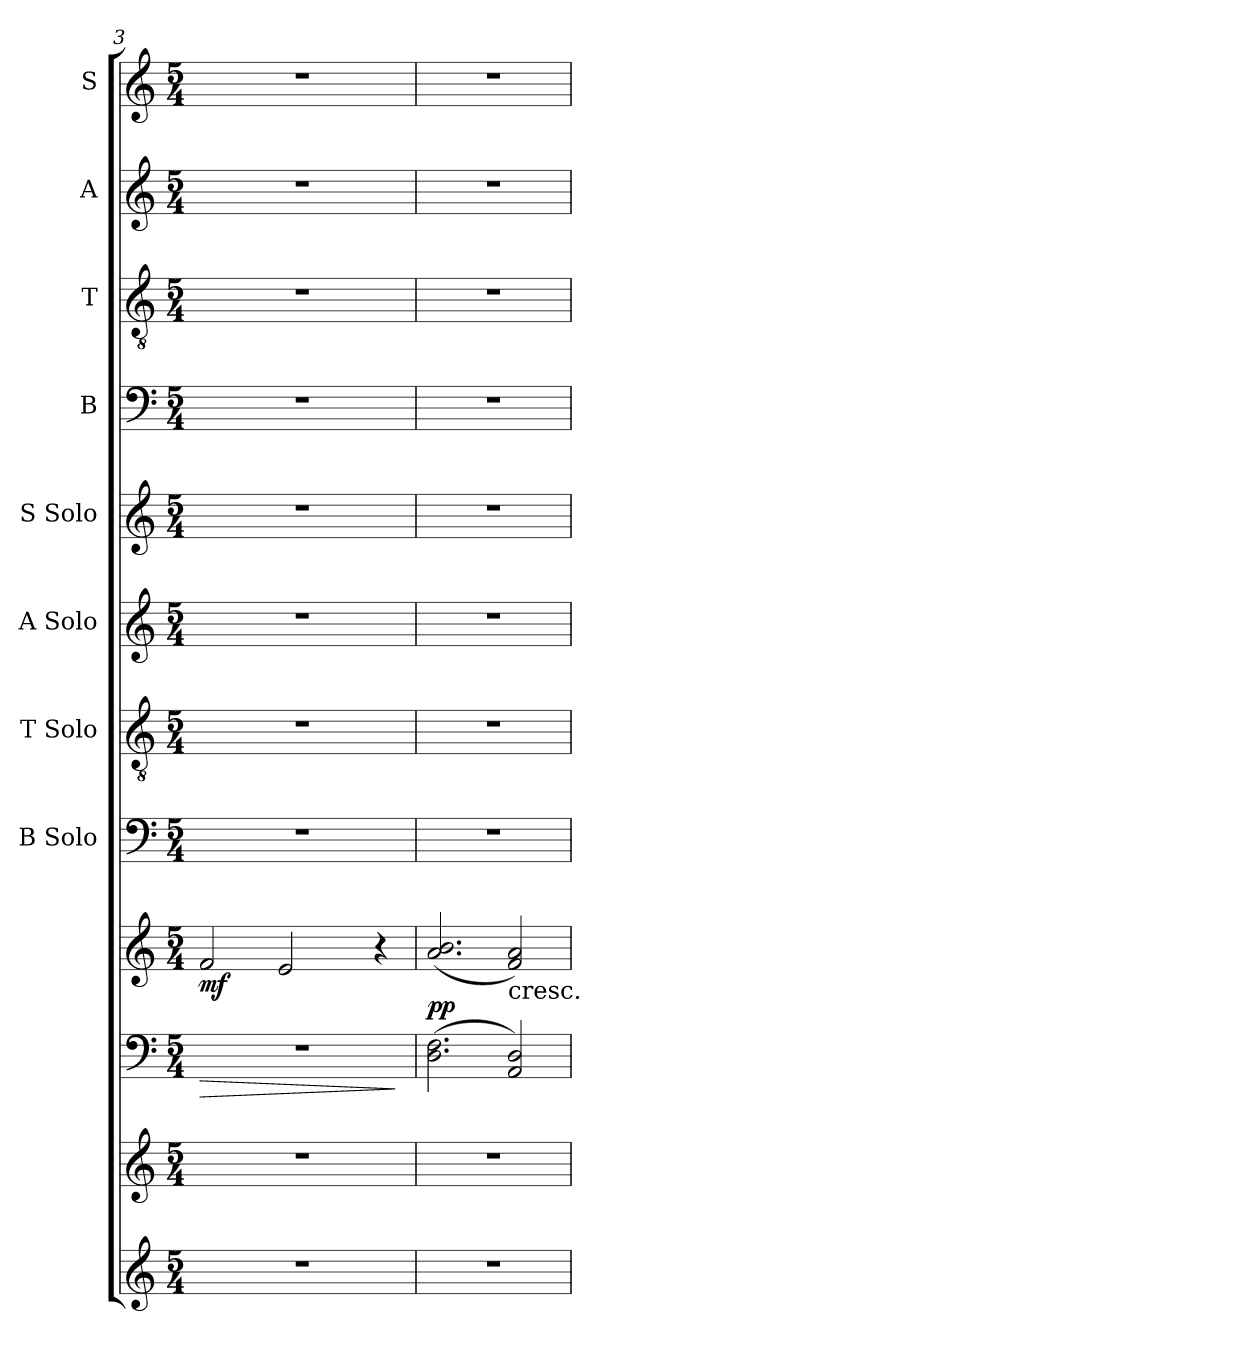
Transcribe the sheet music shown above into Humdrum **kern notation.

**kern	**kern	**kern	**dynam	**kern	**dynam	**kern	**kern	**kern	**kern	**kern	**kern	**kern	**kern
*part12	*part11	*part10	*part10	*part9	*part9	*part8	*part7	*part6	*part5	*part4	*part3	*part2	*part1
*staff12	*staff11	*staff10	*staff10	*staff9	*staff9	*staff8	*staff7	*staff6	*staff5	*staff4	*staff3	*staff2	*staff1
*	*	*	*	*	*	*I"B Solo	*I"T Solo	*I"A Solo	*I"S Solo	*I"B	*I"T	*I"A	*I"S
*clefG2	*clefG2	*clefF4	*	*clefG2	*	*clefF4	*clefGv2	*clefG2	*clefG2	*clefF4	*clefGv2	*clefG2	*clefG2
*k[]	*k[]	*k[]	*	*k[]	*	*k[]	*k[]	*k[]	*k[]	*k[]	*k[]	*k[]	*k[]
*C:	*C:	*C:	*	*C:	*	*C:	*C:	*C:	*C:	*C:	*C:	*C:	*C:
*M5/4	*M5/4	*M5/4	*	*M5/4	*	*M5/4	*M5/4	*M5/4	*M5/4	*M5/4	*M5/4	*M5/4	*M5/4
=3	=3	=3	=3	=3	=3	=3	=3	=3	=3	=3	=3	=3	=3
!	!	!LO:N:vis=1	!LO:HP:b	!	!LO:DY:b	!LO:N:vis=1	!LO:N:vis=1	!LO:N:vis=1	!LO:N:vis=1	!LO:N:vis=1	!LO:N:vis=1	!LO:N:vis=1	!LO:N:vis=1
*	*	*	*	*^	*	*	*	*	*	*	*	*	*
4%5r	4%5r	4%5r	>	2f/	16.ryy	mf	4%5r	4%5r	4%5r	4%5r	4%5r	4%5r	4%5r	4%5r
.	.	.	.	.	2ryy	.	.	.	.	.	.	.	.	.
.	.	.	.	2e/	.	.	.	.	.	.	.	.	.	.
.	.	.	.	.	8.ryy	.	.	.	.	.	.	.	.	.
.	.	.	.	.	4...ryy	.	.	.	.	.	.	.	.	.
.	.	.	.	4r	.	.	.	.	.	.	.	.	.	.
*	*	*	*	*v	*v	*	*	*	*	*	*	*	*	*
.	.	.	]	.	.	.	.	.	.	.	.	.	.
=4	=4	=4	=4	=4	=4	=4	=4	=4	=4	=4	=4	=4	=4
!	!	!	!LO:DY:a	!	!	!LO:N:vis=1	!LO:N:vis=1	!LO:N:vis=1	!LO:N:vis=1	!LO:N:vis=1	!LO:N:vis=1	!LO:N:vis=1	!LO:N:vis=1
4%5r	4%5r	(>2.D\ 2.F\	pp	(<2.a/ 2.b/	.	4%5r	4%5r	4%5r	4%5r	4%5r	4%5r	4%5r	4%5r
!	!	!	!	!LO:TX:b:t=cresc.	!	!	!	!	!	!	!	!	!
.	.	2AA/ 2D/)	.	2f/ 2a/)	.	.	.	.	.	.	.	.	.
=	=	=	=	=	=	=	=	=	=	=	=	=	=
*-	*-	*-	*-	*-	*-	*-	*-	*-	*-	*-	*-	*-	*-
